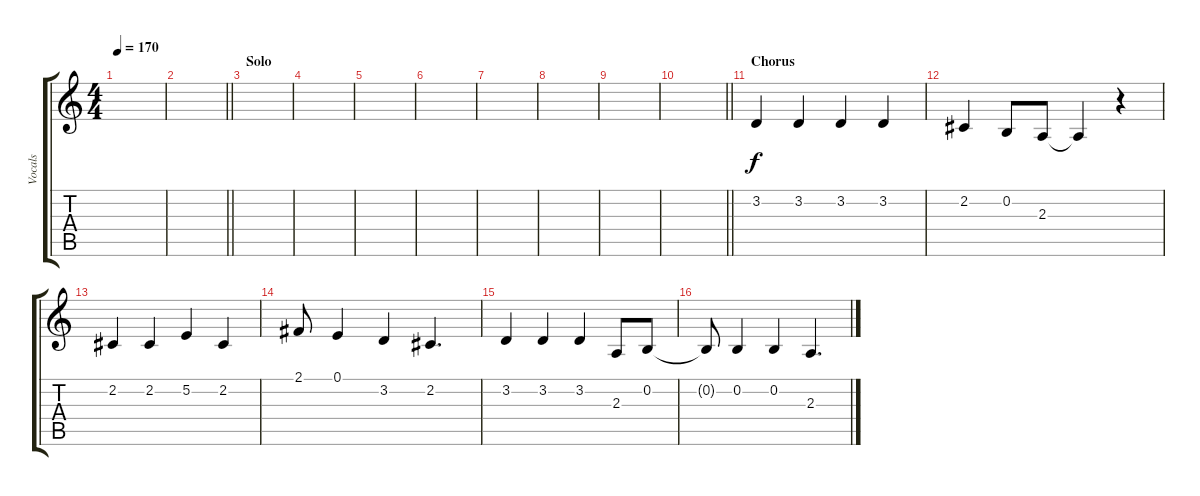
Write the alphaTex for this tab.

\track ("Vocals" "Vocals") {instrument altosax}
\staff {score tabs}
\tuning (E4 B3 G3 D3 A2 E2) {hide}
\ts (4 4)
\tempo 170
\clef g2
\ks c
|
\barLineRight lightlight
|
\section ("" "Solo")
|
|
|
|
|
|
|
\barLineRight lightlight
|
\section ("" "Chorus")
3.2.4 3.2.4 3.2.4 3.2.4 |
2.2.4 0.2.8 2.3.8 2.3{t}.4 r.4 |
2.2.4 2.2.4 5.2.4 2.2.4 |
2.1.8 0.1.4 3.2.4 2.2.4{d} |
3.2.4 3.2.4 3.2.4 2.3.8 0.2.8 |
0.2{t}.8 0.2.4 0.2.4 2.3.4{d}
